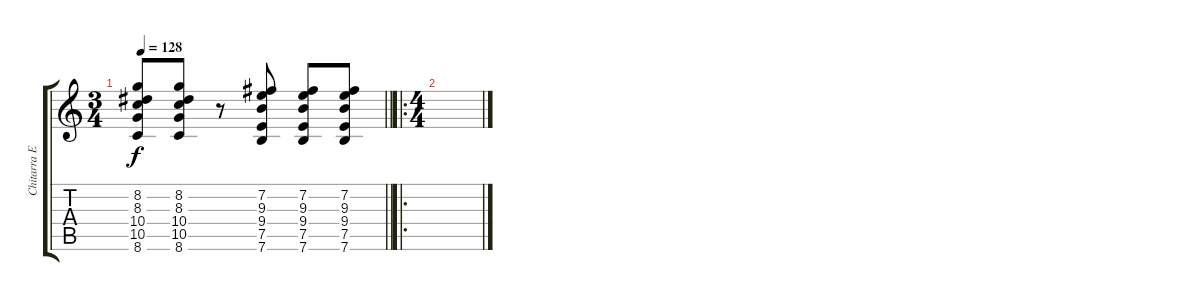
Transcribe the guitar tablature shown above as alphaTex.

\track ("Chitarra Elettrica" "Chitarra E") {instrument overdrivenguitar}
\staff {score tabs}
\tuning (E4 B3 G3 D3 A2 E2) {hide}
\ts (3 4)
\tempo 128
\clef g2
\barLineRight lightlight
\ks c
(8.2 8.3 10.4 10.5 8.6).8{dy f} (8.2 8.3 10.4 10.5 8.6).8 r.8 (7.2 9.3 9.4 7.5 7.6).8 (7.2 9.3 9.4 7.5 7.6).8 (7.2 9.3 9.4 7.5 7.6).8 |
\ro
\ts (4 4)
